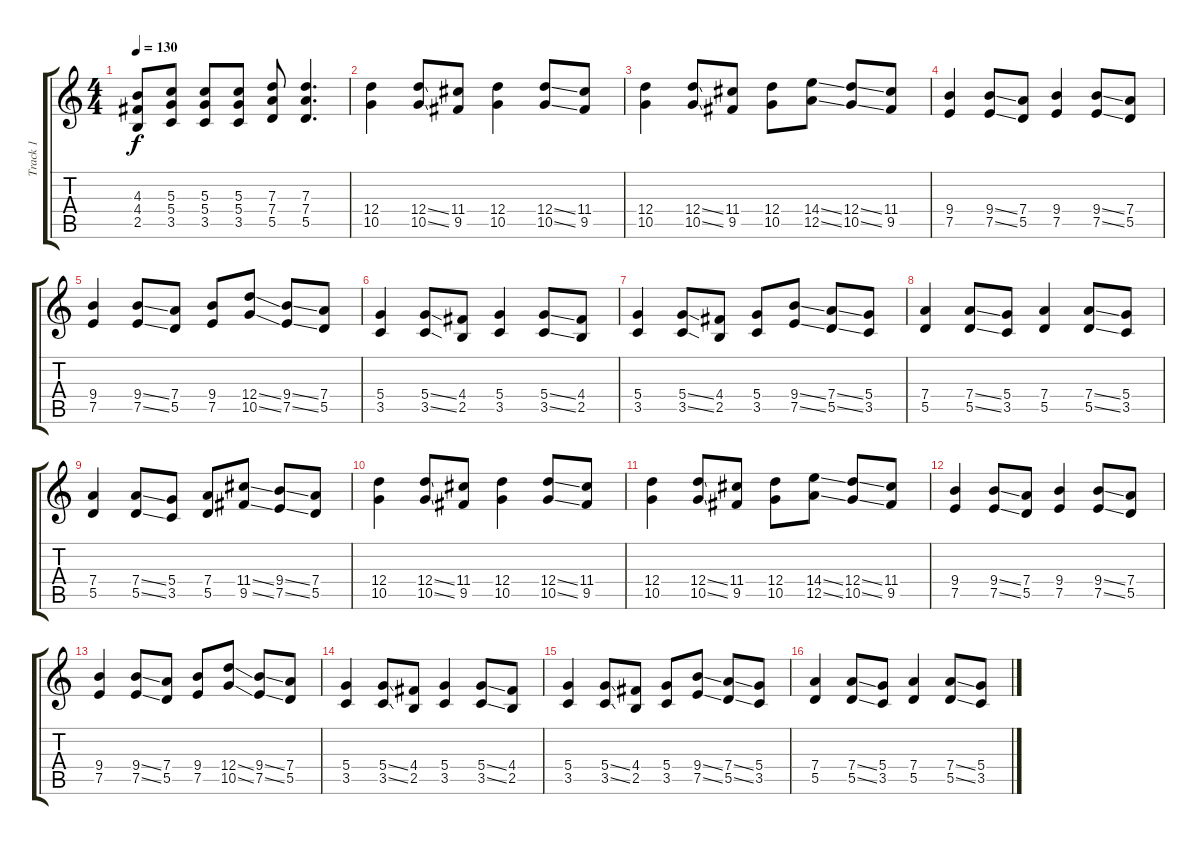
\track ("Track 1" "Track 1") {instrument overdrivenguitar}
\staff {score tabs}
\tuning (E4 B3 G3 D3 A2 E2) {hide}
\ts (4 4)
\tempo 130
\clef g2
\ks c
(4.3 4.4 2.5).8{dy f} (5.3 5.4 3.5).8 (5.3 5.4 3.5).8 (5.3 5.4 3.5).8 (7.3 7.4 5.5).8 (7.3 7.4 5.5).4{d} |
(12.4 10.5).4 (12.4{ss} 10.5{ss}).8 (11.4 9.5).8 (12.4 10.5).4 (12.4{ss} 10.5{ss}).8 (11.4 9.5).8 |
(12.4 10.5).4 (12.4{ss} 10.5{ss}).8 (11.4 9.5).8 (12.4 10.5).8 (14.4{ss} 12.5{ss}).8 (12.4{ss} 10.5{ss}).8 (11.4 9.5).8 |
(9.4 7.5).4 (9.4{ss} 7.5{ss}).8 (7.4 5.5).8 (9.4 7.5).4 (9.4{ss} 7.5{ss}).8 (7.4 5.5).8 |
(9.4 7.5).4 (9.4{ss} 7.5{ss}).8 (7.4 5.5).8 (9.4 7.5).8 (12.4{ss} 10.5{ss}).8 (9.4{ss} 7.5{ss}).8 (7.4 5.5).8 |
(5.4 3.5).4 (5.4{ss} 3.5{ss}).8 (4.4 2.5).8 (5.4 3.5).4 (5.4{ss} 3.5{ss}).8 (4.4 2.5).8 |
(5.4 3.5).4 (5.4{ss} 3.5{ss}).8 (4.4 2.5).8 (5.4 3.5).8 (9.4{ss} 7.5{ss}).8 (7.4{ss} 5.5{ss}).8 (5.4 3.5).8 |
(7.4 5.5).4 (7.4{ss} 5.5{ss}).8 (5.4 3.5).8 (7.4 5.5).4 (7.4{ss} 5.5{ss}).8 (5.4 3.5).8 |
(7.4 5.5).4 (7.4{ss} 5.5{ss}).8 (5.4 3.5).8 (7.4 5.5).8 (11.4{ss} 9.5{ss}).8 (9.4{ss} 7.5{ss}).8 (7.4 5.5).8 |
(12.4 10.5).4 (12.4{ss} 10.5{ss}).8 (11.4 9.5).8 (12.4 10.5).4 (12.4{ss} 10.5{ss}).8 (11.4 9.5).8 |
(12.4 10.5).4 (12.4{ss} 10.5{ss}).8 (11.4 9.5).8 (12.4 10.5).8 (14.4{ss} 12.5{ss}).8 (12.4{ss} 10.5{ss}).8 (11.4 9.5).8 |
(9.4 7.5).4 (9.4{ss} 7.5{ss}).8 (7.4 5.5).8 (9.4 7.5).4 (9.4{ss} 7.5{ss}).8 (7.4 5.5).8 |
(9.4 7.5).4 (9.4{ss} 7.5{ss}).8 (7.4 5.5).8 (9.4 7.5).8 (12.4{ss} 10.5{ss}).8 (9.4{ss} 7.5{ss}).8 (7.4 5.5).8 |
(5.4 3.5).4 (5.4{ss} 3.5{ss}).8 (4.4 2.5).8 (5.4 3.5).4 (5.4{ss} 3.5{ss}).8 (4.4 2.5).8 |
(5.4 3.5).4 (5.4{ss} 3.5{ss}).8 (4.4 2.5).8 (5.4 3.5).8 (9.4{ss} 7.5{ss}).8 (7.4{ss} 5.5{ss}).8 (5.4 3.5).8 |
(7.4 5.5).4 (7.4{ss} 5.5{ss}).8 (5.4 3.5).8 (7.4 5.5).4 (7.4{ss} 5.5{ss}).8 (5.4 3.5).8
